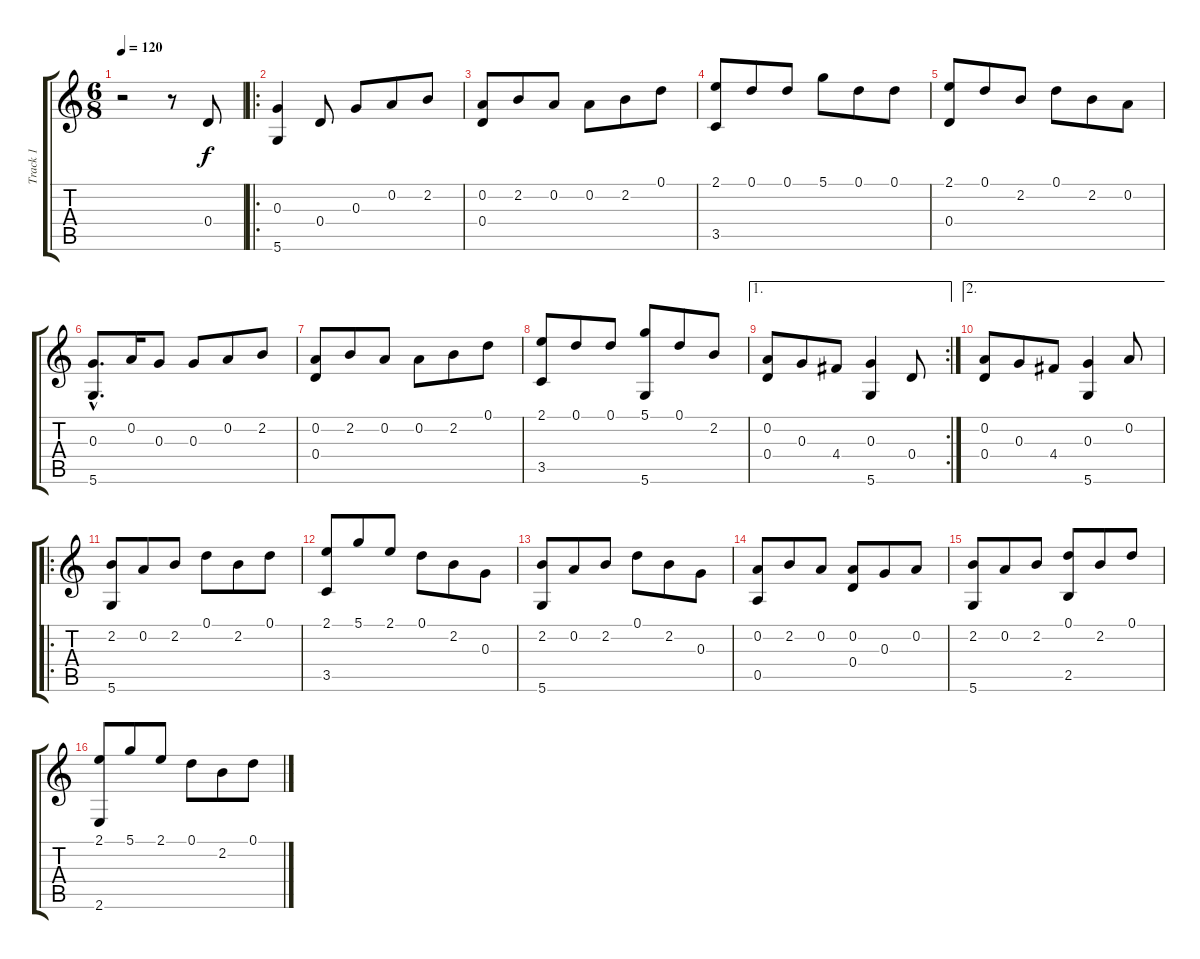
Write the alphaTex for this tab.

\track ("Track 1" "Track 1") {instrument acousticguitarnylon}
\staff {score tabs}
\tuning (D4 A3 G3 D3 A2 D2) {hide}
\ts (6 8)
\tempo 120
\clef g2
\ks c
r.2{dy f instrument acousticguitarnylon} r.8 0.4.8 |
\ro
(0.3 5.6).4 0.4.8 0.3.8 0.2.8 2.2.8 |
(0.2 0.4).8 2.2.8 0.2.8 0.2.8 2.2.8 0.1.8 |
(2.1 3.5).8 0.1.8 0.1.8 5.1.8 0.1.8 0.1.8 |
(2.1 0.4).8 0.1.8 2.2.8 0.1.8 2.2.8 0.2.8 |
(0.3{hac} 5.6{hac}).8{d} 0.2.16 0.3.8 0.3.8 0.2.8 2.2.8 |
(0.2 0.4).8 2.2.8 0.2.8 0.2.8 2.2.8 0.1.8 |
(2.1 3.5).8 0.1.8 0.1.8 (5.1 5.6).8 0.1.8 2.2.8 |
\ae 1
\rc 2
(0.2 0.4).8 0.3.8 4.4.8 (0.3 5.6).4 0.4.8 |
\ae 2
(0.2 0.4).8 0.3.8 4.4.8 (0.3 5.6).4 0.2.8 |
\ro
(2.2 5.6).8 0.2.8 2.2.8 0.1.8 2.2.8 0.1.8 |
(2.1 3.5).8 5.1.8 2.1.8 0.1.8 2.2.8 0.3.8 |
(2.2 5.6).8 0.2.8 2.2.8 0.1.8 2.2.8 0.3.8 |
(0.2 0.5).8 2.2.8 0.2.8 (0.2 0.4).8 0.3.8 0.2.8 |
(2.2 5.6).8 0.2.8 2.2.8 (0.1 2.5).8 2.2.8 0.1.8 |
(2.1 2.6).8 5.1.8 2.1.8 0.1.8 2.2.8 0.1.8
